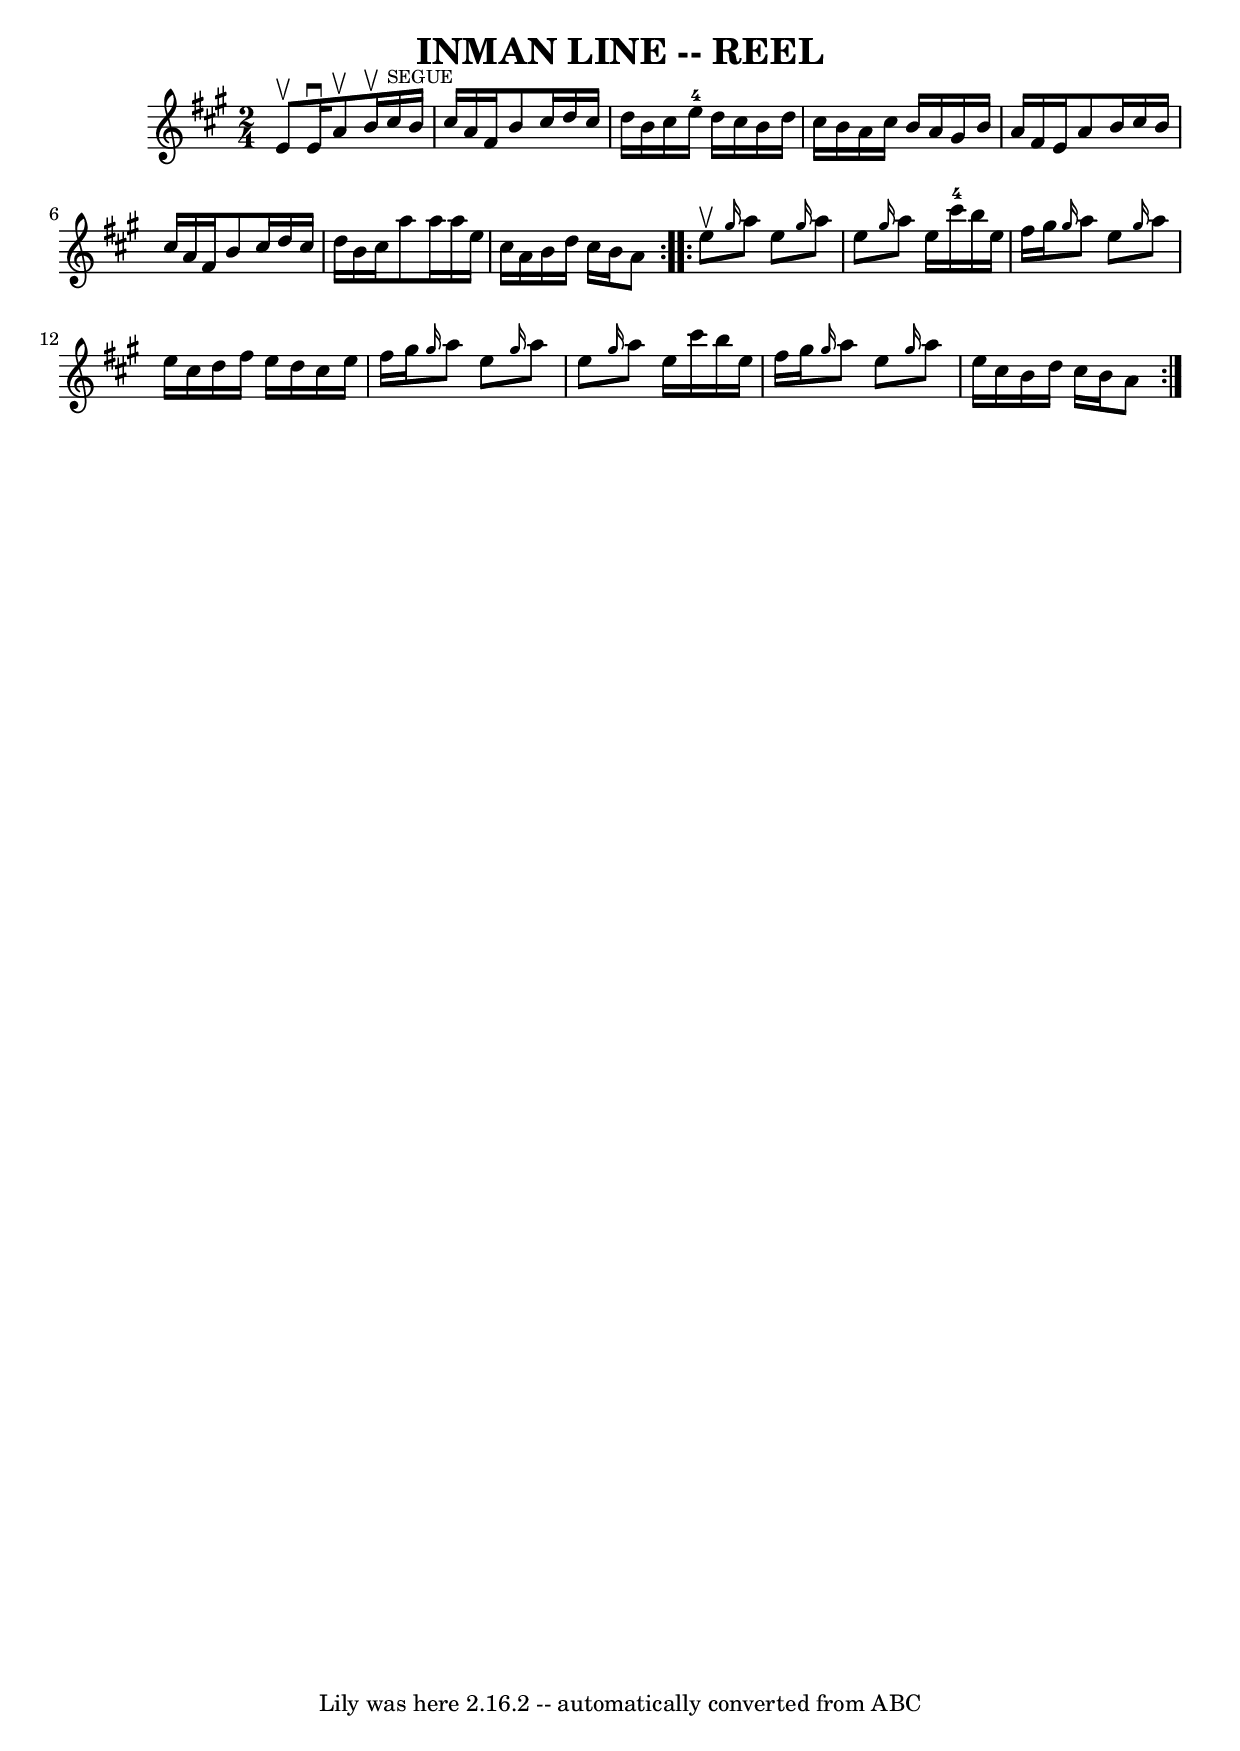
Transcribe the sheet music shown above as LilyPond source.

\version "2.16.2"
\include "Mammoth.ily"
\header {
  %% book = "Ryan's Mammoth Collection of Fiddle Tunes"
 crossRefNumber = "1"
 footnotes = ""
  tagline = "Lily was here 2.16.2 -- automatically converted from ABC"
  title = "INMAN LINE -- REEL"

}
voicedefault =  {



  \repeat volta 2 {

    \time 2/4 
    \key a \major e'8^\upbow    |
 e'16^\downbow a'8^\upbow b'16^\upbow cs''16^\segue b'16 cs''16 a'16     |
 fs'16 b'8 cs''16 d''16 cs''16 d''16 b'16     |
 cs''16 e''16-4 d''16 cs''16 b'16 d''16 cs''16 b'16     |
 a'16 cs''16 b'16 a'16 gs'16 b'16 a'16 fs'16     |
 e'16 a'8 b'16 cs''16 b'16 cs''16 a'16     |
 fs'16 b'8 cs''16 d''16 cs''16 d''16 b'16     |
 cs''16 a''8 a''16 a''16 e''16 cs''16 a'16     |
 b'16 d''16 cs''16 b'16 a'8    
  }     

  \repeat volta 2 { e''8^\upbow    |
    \grace { gs''16  
	   } a''8   
 e''8  \grace { gs''16   		 } a''8 e''8     |
    \grace { gs''16  
	   } a''8 e''16 cs'''16-4 b''16 e''16 fs''16 gs''16      |
    \grace { gs''16  
	   } a''8 e''8  \grace { gs''16  
			       } a''8 e''16 cs''16     |
 d''16 fs''16 e''16 d''16 cs''16 e''16 fs''16 gs''16     |
    \grace { gs''16  
	   } a''8    
 e''8  \grace { gs''16   		 } a''8 e''8     |
    \grace { gs''16  
	   } a''8 e''16 cs'''16 b''16 e''16 fs''16 gs''16     |
    
    \grace { gs''16  
	   } a''8 e''8  \grace { gs''16  
			       } a''8 e''16 cs''16     |
 b'16 d''16 cs''16 b'16 a'8    
  }   

}

\score{
  <<

    \context Staff="default"
    {
      \voicedefault 
      
    }

  >>
  \layout {
    
  }
  \midi {
  }

}
